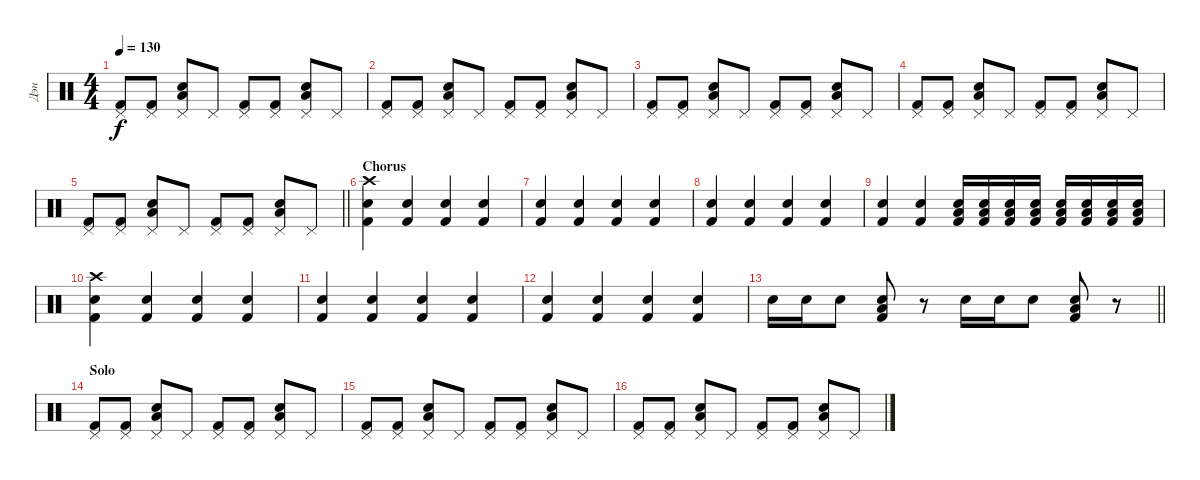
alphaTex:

\track ("Дэн" "Дэн") {instrument percussion}
\staff {score}
\articulation defaults
\ts (4 4)
\tempo 130
\clef neutral
\ks c
("Pedal Hi-Hat (hit)" "Kick (hit) 2").8{dy f} ("Pedal Hi-Hat (hit)" "Kick (hit) 2").8 ("Snare (hit) 2" "Low Tom (hit)" "Pedal Hi-Hat (hit)").8 "Pedal Hi-Hat (hit)".8 ("Pedal Hi-Hat (hit)" "Kick (hit) 2").8 ("Pedal Hi-Hat (hit)" "Kick (hit) 2").8 ("Snare (hit) 2" "Low Tom (hit)" "Pedal Hi-Hat (hit)").8 "Pedal Hi-Hat (hit)".8 |
("Pedal Hi-Hat (hit)" "Kick (hit) 2").8 ("Pedal Hi-Hat (hit)" "Kick (hit) 2").8 ("Snare (hit) 2" "Low Tom (hit)" "Pedal Hi-Hat (hit)").8 "Pedal Hi-Hat (hit)".8 ("Pedal Hi-Hat (hit)" "Kick (hit) 2").8 ("Pedal Hi-Hat (hit)" "Kick (hit) 2").8 ("Snare (hit) 2" "Low Tom (hit)" "Pedal Hi-Hat (hit)").8 "Pedal Hi-Hat (hit)".8 |
("Pedal Hi-Hat (hit)" "Kick (hit) 2").8 ("Pedal Hi-Hat (hit)" "Kick (hit) 2").8 ("Snare (hit) 2" "Low Tom (hit)" "Pedal Hi-Hat (hit)").8 "Pedal Hi-Hat (hit)".8 ("Pedal Hi-Hat (hit)" "Kick (hit) 2").8 ("Pedal Hi-Hat (hit)" "Kick (hit) 2").8 ("Snare (hit) 2" "Low Tom (hit)" "Pedal Hi-Hat (hit)").8 "Pedal Hi-Hat (hit)".8 |
("Pedal Hi-Hat (hit)" "Kick (hit) 2").8 ("Pedal Hi-Hat (hit)" "Kick (hit) 2").8 ("Snare (hit) 2" "Low Tom (hit)" "Pedal Hi-Hat (hit)").8 "Pedal Hi-Hat (hit)".8 ("Pedal Hi-Hat (hit)" "Kick (hit) 2").8 ("Pedal Hi-Hat (hit)" "Kick (hit) 2").8 ("Snare (hit) 2" "Low Tom (hit)" "Pedal Hi-Hat (hit)").8 "Pedal Hi-Hat (hit)".8 |
\barLineRight lightlight
("Pedal Hi-Hat (hit)" "Kick (hit) 2").8 ("Pedal Hi-Hat (hit)" "Kick (hit) 2").8 ("Snare (hit) 2" "Low Tom (hit)" "Pedal Hi-Hat (hit)").8 "Pedal Hi-Hat (hit)".8 ("Pedal Hi-Hat (hit)" "Kick (hit) 2").8 ("Pedal Hi-Hat (hit)" "Kick (hit) 2").8 ("Snare (hit) 2" "Low Tom (hit)" "Pedal Hi-Hat (hit)").8 "Pedal Hi-Hat (hit)".8 |
\section ("" "Chorus")
("Snare (hit) 2" "Kick (hit) 2" "Crash high (hit)").4 ("Snare (hit) 2" "Kick (hit) 2").4 ("Snare (hit) 2" "Kick (hit) 2").4 ("Snare (hit) 2" "Kick (hit) 2").4 |
("Snare (hit) 2" "Kick (hit) 2").4 ("Snare (hit) 2" "Kick (hit) 2").4 ("Snare (hit) 2" "Kick (hit) 2").4 ("Snare (hit) 2" "Kick (hit) 2").4 |
("Snare (hit) 2" "Kick (hit) 2").4 ("Snare (hit) 2" "Kick (hit) 2").4 ("Snare (hit) 2" "Kick (hit) 2").4 ("Snare (hit) 2" "Kick (hit) 2").4 |
("Snare (hit) 2" "Kick (hit) 2").4 ("Snare (hit) 2" "Kick (hit) 2").4 ("Snare (hit) 2" "Low Tom (hit)" "Kick (hit) 2").16 ("Snare (hit) 2" "Low Tom (hit)" "Kick (hit) 2").16 ("Snare (hit) 2" "Low Tom (hit)" "Kick (hit) 2").16 ("Snare (hit) 2" "Low Tom (hit)" "Kick (hit) 2").16 ("Snare (hit) 2" "Low Tom (hit)" "Kick (hit) 2").16 ("Snare (hit) 2" "Low Tom (hit)" "Kick (hit) 2").16 ("Snare (hit) 2" "Low Tom (hit)" "Kick (hit) 2").16 ("Snare (hit) 2" "Low Tom (hit)" "Kick (hit) 2").16 |
("Snare (hit) 2" "Kick (hit) 2" "Crash high (hit)").4 ("Snare (hit) 2" "Kick (hit) 2").4 ("Snare (hit) 2" "Kick (hit) 2").4 ("Snare (hit) 2" "Kick (hit) 2").4 |
("Snare (hit) 2" "Kick (hit) 2").4 ("Snare (hit) 2" "Kick (hit) 2").4 ("Snare (hit) 2" "Kick (hit) 2").4 ("Snare (hit) 2" "Kick (hit) 2").4 |
("Snare (hit) 2" "Kick (hit) 2").4 ("Snare (hit) 2" "Kick (hit) 2").4 ("Snare (hit) 2" "Kick (hit) 2").4 ("Snare (hit) 2" "Kick (hit) 2").4 |
\barLineRight lightlight "Snare (hit) 2".16 "Snare (hit) 2".16 "Snare (hit) 2".8
("Snare (hit) 2" "Low Tom (hit)" "Kick (hit) 2").8 r.8 "Snare (hit) 2".16 "Snare (hit) 2".16 "Snare (hit) 2".8 ("Snare (hit) 2" "Low Tom (hit)" "Kick (hit) 2").8 r.8 |
\section ("" "Solo")
("Pedal Hi-Hat (hit)" "Kick (hit) 2").8 ("Pedal Hi-Hat (hit)" "Kick (hit) 2").8 ("Snare (hit) 2" "Low Tom (hit)" "Pedal Hi-Hat (hit)").8 "Pedal Hi-Hat (hit)".8 ("Pedal Hi-Hat (hit)" "Kick (hit) 2").8 ("Pedal Hi-Hat (hit)" "Kick (hit) 2").8 ("Snare (hit) 2" "Low Tom (hit)" "Pedal Hi-Hat (hit)").8 "Pedal Hi-Hat (hit)".8 |
("Pedal Hi-Hat (hit)" "Kick (hit) 2").8 ("Pedal Hi-Hat (hit)" "Kick (hit) 2").8 ("Snare (hit) 2" "Low Tom (hit)" "Pedal Hi-Hat (hit)").8 "Pedal Hi-Hat (hit)".8 ("Pedal Hi-Hat (hit)" "Kick (hit) 2").8 ("Pedal Hi-Hat (hit)" "Kick (hit) 2").8 ("Snare (hit) 2" "Low Tom (hit)" "Pedal Hi-Hat (hit)").8 "Pedal Hi-Hat (hit)".8 |
("Pedal Hi-Hat (hit)" "Kick (hit) 2").8 ("Pedal Hi-Hat (hit)" "Kick (hit) 2").8 ("Snare (hit) 2" "Low Tom (hit)" "Pedal Hi-Hat (hit)").8 "Pedal Hi-Hat (hit)".8 ("Pedal Hi-Hat (hit)" "Kick (hit) 2").8 ("Pedal Hi-Hat (hit)" "Kick (hit) 2").8 ("Snare (hit) 2" "Low Tom (hit)" "Pedal Hi-Hat (hit)").8 "Pedal Hi-Hat (hit)".8
